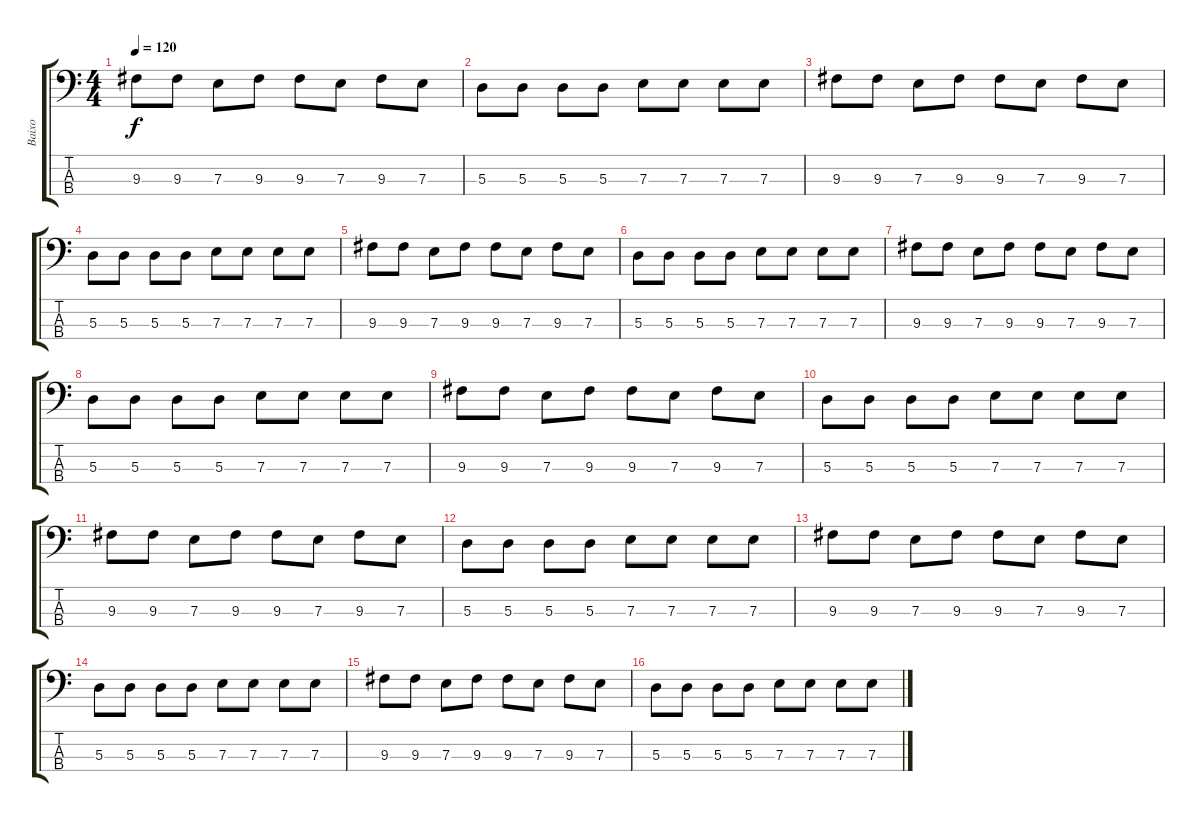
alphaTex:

\track ("Baixo" "Baixo") {instrument electricbassfinger}
\staff {score tabs}
\tuning (G2 D2 A1 E1) {hide}
\ts (4 4)
\tempo 120
\clef f4
\ks c
9.3.8{dy f} 9.3.8 7.3.8 9.3.8 9.3.8 7.3.8 9.3.8 7.3.8 |
5.3.8 5.3.8 5.3.8 5.3.8 7.3.8 7.3.8 7.3.8 7.3.8 |
9.3.8 9.3.8 7.3.8 9.3.8 9.3.8 7.3.8 9.3.8 7.3.8 |
5.3.8 5.3.8 5.3.8 5.3.8 7.3.8 7.3.8 7.3.8 7.3.8 |
9.3.8 9.3.8 7.3.8 9.3.8 9.3.8 7.3.8 9.3.8 7.3.8 |
5.3.8 5.3.8 5.3.8 5.3.8 7.3.8 7.3.8 7.3.8 7.3.8 |
9.3.8 9.3.8 7.3.8 9.3.8 9.3.8 7.3.8 9.3.8 7.3.8 |
5.3.8 5.3.8 5.3.8 5.3.8 7.3.8 7.3.8 7.3.8 7.3.8 |
9.3.8 9.3.8 7.3.8 9.3.8 9.3.8 7.3.8 9.3.8 7.3.8 |
5.3.8 5.3.8 5.3.8 5.3.8 7.3.8 7.3.8 7.3.8 7.3.8 |
9.3.8 9.3.8 7.3.8 9.3.8 9.3.8 7.3.8 9.3.8 7.3.8 |
5.3.8 5.3.8 5.3.8 5.3.8 7.3.8 7.3.8 7.3.8 7.3.8 |
9.3.8 9.3.8 7.3.8 9.3.8 9.3.8 7.3.8 9.3.8 7.3.8 |
5.3.8 5.3.8 5.3.8 5.3.8 7.3.8 7.3.8 7.3.8 7.3.8 |
9.3.8 9.3.8 7.3.8 9.3.8 9.3.8 7.3.8 9.3.8 7.3.8 |
5.3.8 5.3.8 5.3.8 5.3.8 7.3.8 7.3.8 7.3.8 7.3.8
